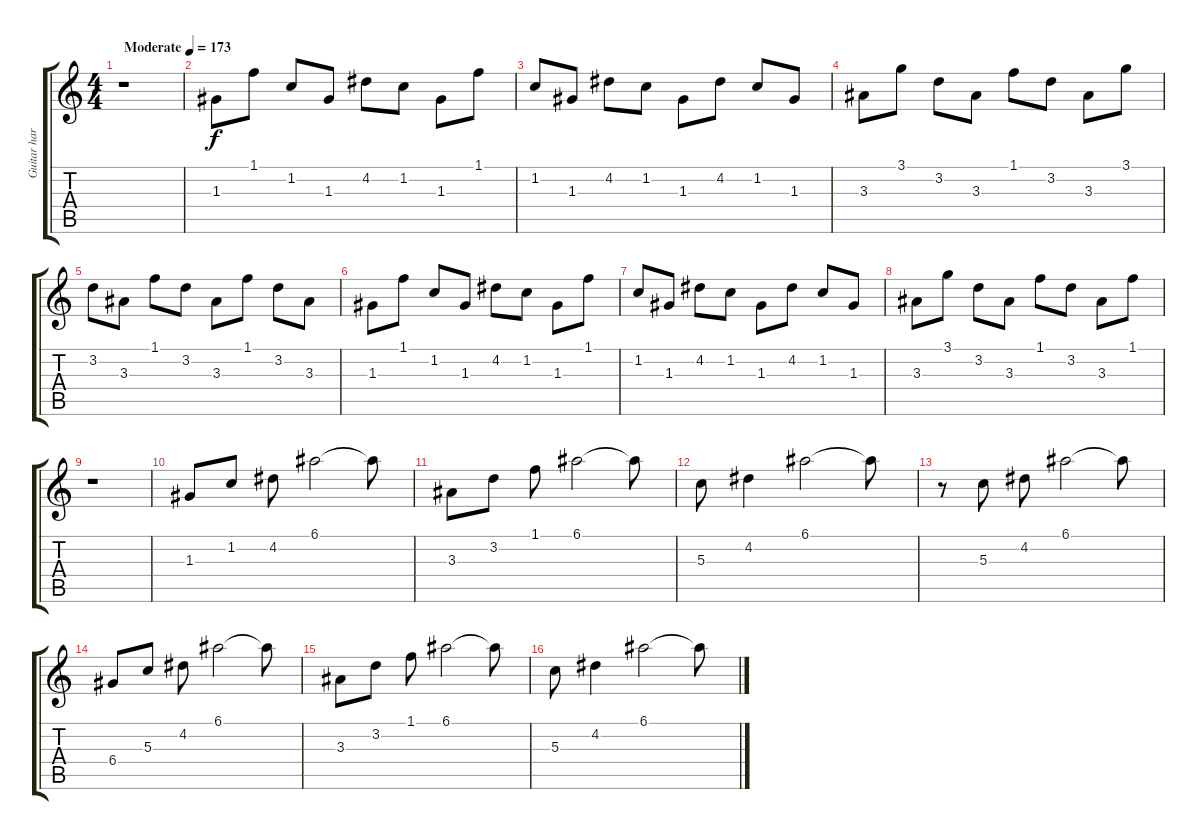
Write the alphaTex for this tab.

\track ("Guitar harmony Karou" "Guitar har") {instrument acousticguitarsteel}
\staff {score tabs}
\tuning (E4 B3 G3 D3 A2 E2) {hide}
\ts (4 4)
\tempo (173 "Moderate")
\clef g2
\ks c
r.1{dy f instrument acousticguitarsteel} |
1.3.8 1.1.8 1.2.8 1.3.8 4.2.8 1.2.8 1.3.8 1.1.8 |
1.2.8 1.3.8 4.2.8 1.2.8 1.3.8 4.2.8 1.2.8 1.3.8 |
3.3.8 3.1.8 3.2.8 3.3.8 1.1.8 3.2.8 3.3.8 3.1.8 |
3.2.8 3.3.8 1.1.8 3.2.8 3.3.8 1.1.8 3.2.8 3.3.8 |
1.3.8 1.1.8 1.2.8 1.3.8 4.2.8 1.2.8 1.3.8 1.1.8 |
1.2.8 1.3.8 4.2.8 1.2.8 1.3.8 4.2.8 1.2.8 1.3.8 |
3.3.8 3.1.8 3.2.8 3.3.8 1.1.8 3.2.8 3.3.8 1.1.8 |
r.1 |
1.3.8{volume 12} 1.2.8 4.2.8 6.1.2 6.1{t}.8 |
3.3.8 3.2.8 1.1.8 6.1.2 6.1{t}.8 |
5.3.8 4.2.4 6.1.2 6.1{t}.8 |
r.8 5.3.8 4.2.8 6.1.2 6.1{t}.8 |
6.4.8 5.3.8 4.2.8 6.1.2 6.1{t}.8 |
3.3.8 3.2.8 1.1.8 6.1.2 6.1{t}.8 |
5.3.8 4.2.4 6.1.2 6.1{t}.8
